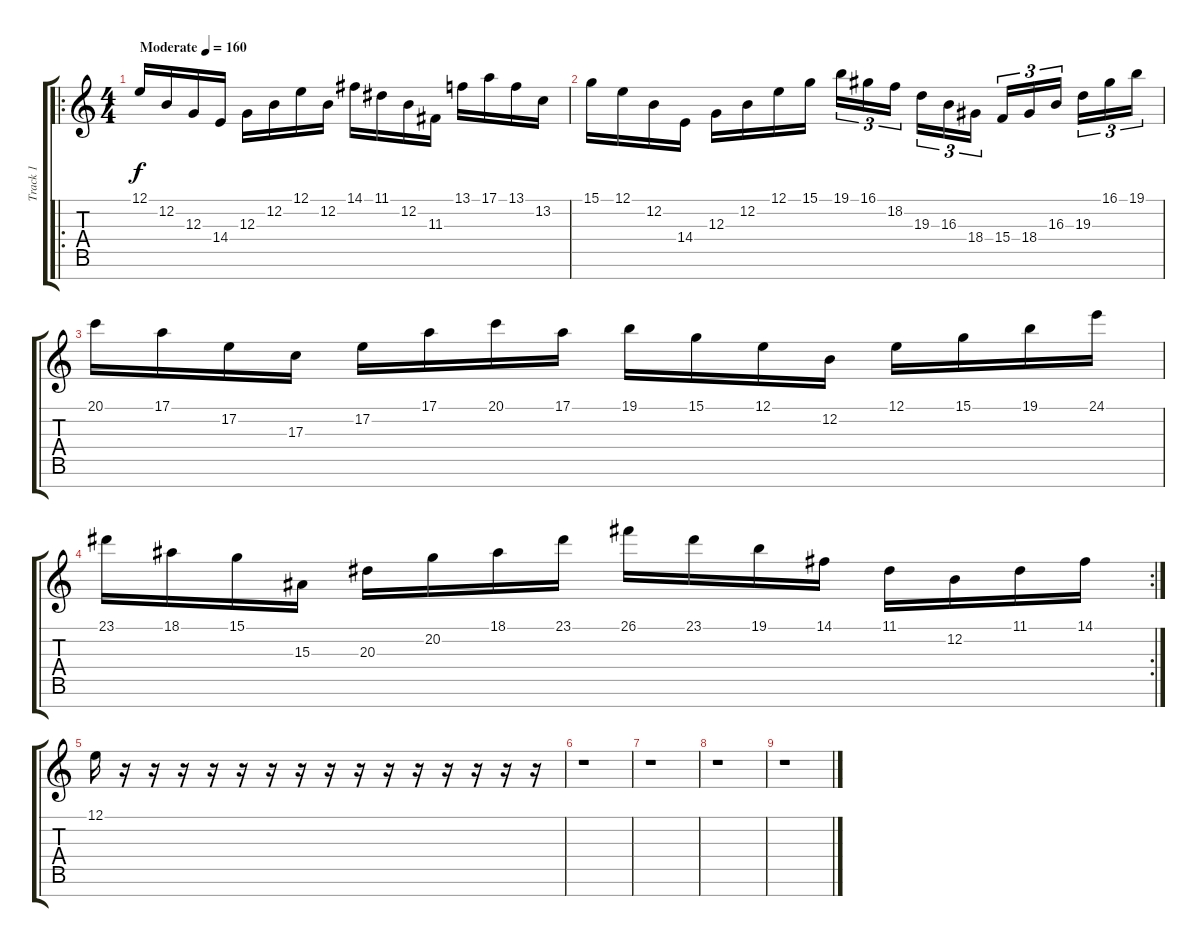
\track ("Track 1" "Track 1") {instrument orchestralharp}
\staff {score tabs}
\tuning (E4 B3 G3 D3 A2 E2 B1) {hide}
\ro
\ts (4 4)
\tempo (160 "Moderate")
\clef g2
\ks c
12.1.16{dy f instrument orchestralharp} 12.2.16 12.3.16 14.4.16 12.3.16 12.2.16 12.1.16 12.2.16 14.1.16 11.1.16 12.2.16 11.3.16 13.1.16 17.1.16 13.1.16 13.2.16 |
15.1.16 12.1.16 12.2.16 14.4.16 12.3.16 12.2.16 12.1.16 15.1.16 19.1.16{tu (3 2)} 16.1.16{tu (3 2)} 18.2.16{tu (3 2)} 19.3.16{tu (3 2)} 16.3.16{tu (3 2)} 18.4.16{tu (3 2)} 15.4.16{tu (3 2)} 18.4.16{tu (3 2)} 16.3.16{tu (3 2)} 19.3.16{tu (3 2)} 16.1.16{tu (3 2)} 19.1.16{tu (3 2)} |
20.1.16 17.1.16 17.2.16 17.3.16 17.2.16 17.1.16 20.1.16 17.1.16 19.1.16 15.1.16 12.1.16 12.2.16 12.1.16 15.1.16 19.1.16 24.1.16 |
\rc 2
23.1.16 18.1.16 15.1.16 15.3.16 20.3.16 20.2.16 18.1.16 23.1.16 26.1.16 23.1.16 19.1.16 14.1.16 11.1.16 12.2.16 11.1.16 14.1.16 |
12.1.16 r.16 r.16 r.16 r.16 r.16 r.16 r.16 r.16 r.16 r.16 r.16 r.16 r.16 r.16 r.16 |
r.1 |
r.1 |
r.1 |
r.1
